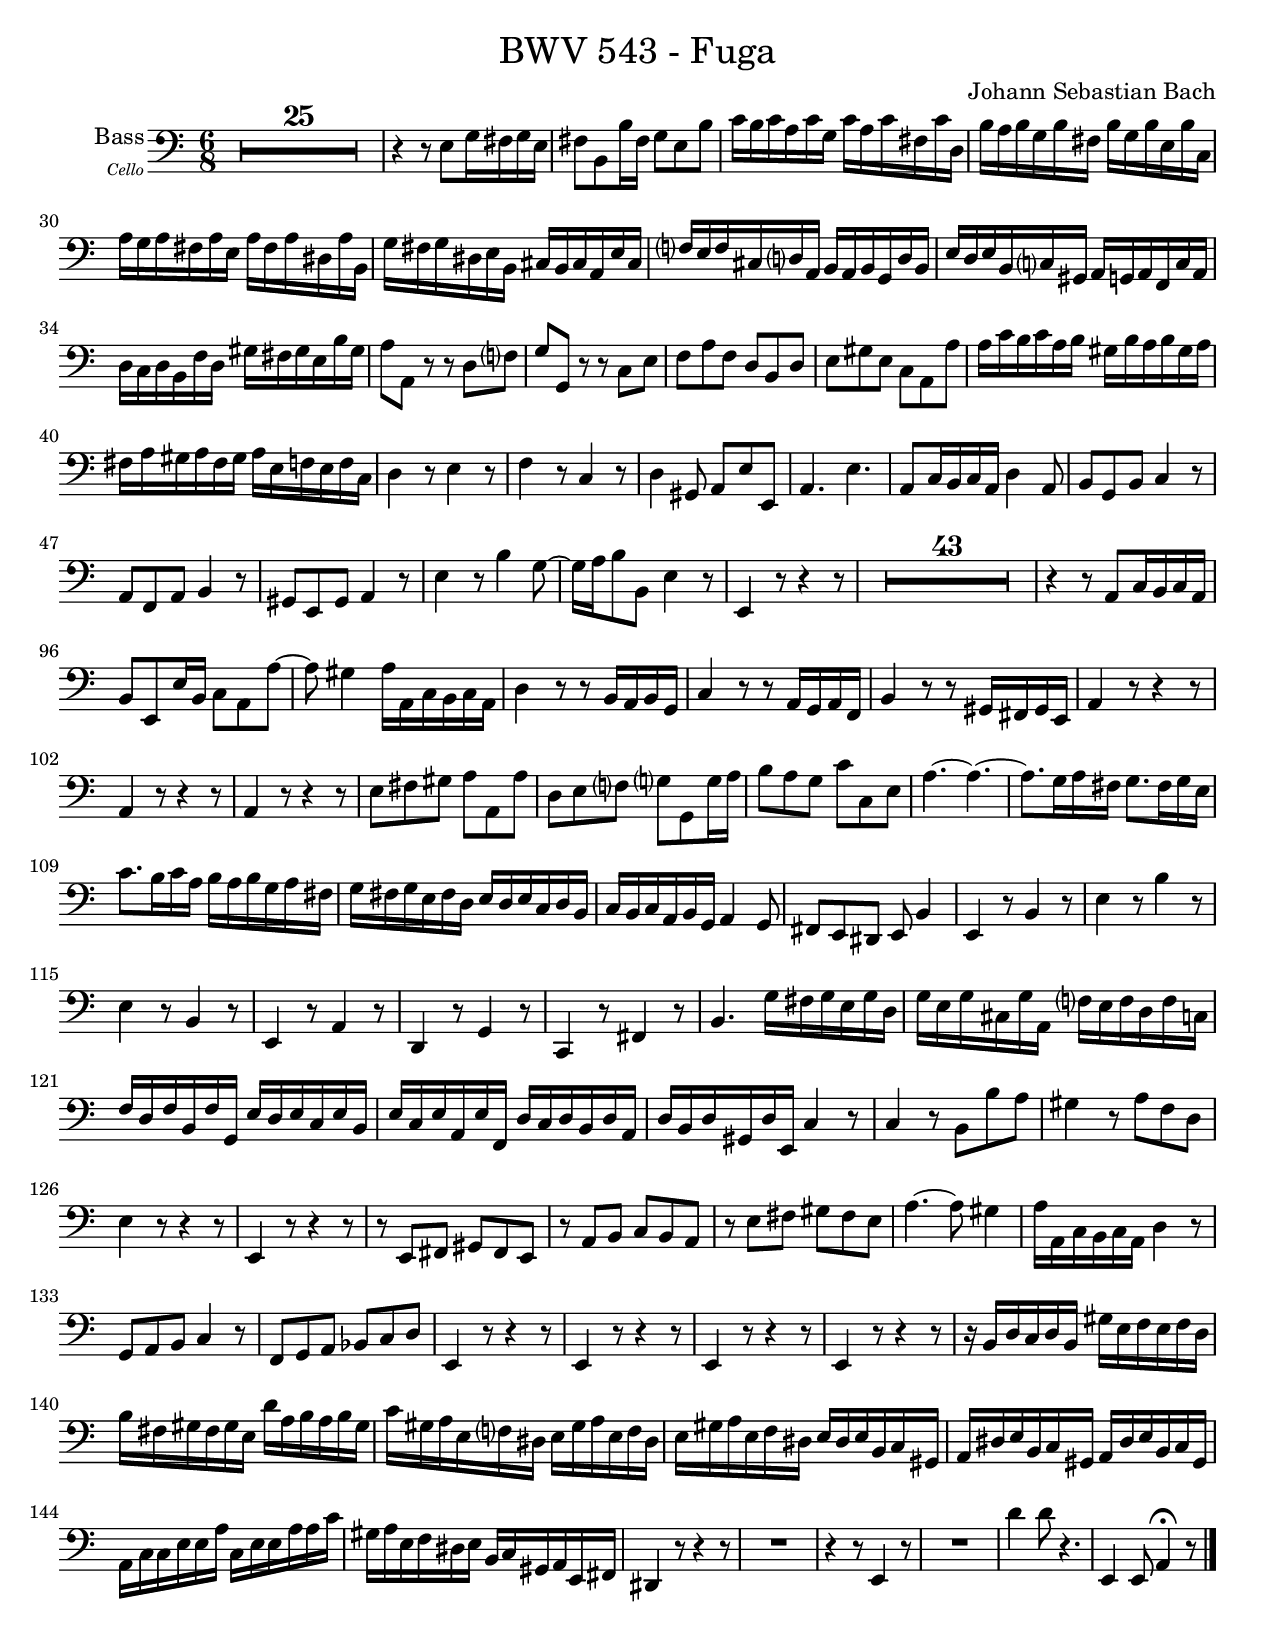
\version "2.22.2"

\include "0_globals.ly"
bass = \relative c { 
  \transposition c
  R1*6/8*25 | % 1 - 25
  r4 r8 e8 g16 fis g e | % 26
  fis8 b, b'16 fis g8 e b' | % 27
  c16 b c a c g c a c fis, c' d, | % 28
  b' a b g b fis b g b e, b' c,  | % 29
  a' g a fis a e a fis a dis, a' b, | % 30
  g' fis g dis e b cis b cis a e' cis | % 31
  f e f cis d a b a b g d' b  | % 32
  e d e b c gis a g a f c' a  | % 33
  d c d b f' d gis fis gis e b' gis | % 34
  a8 a, r r d f  | % 35
  g g, r r c e | % 36
  f a f d b d | % 37
  e gis e c a a' | % 38
  a16 c b c a b gis b a b gis a | % 39
  fis a gis a fis gis a e f e f c | % 40 
  d4 r8 e4 r8 | % 41 
  f4 r8 c4 r8 | % 42 
  d4 gis,8 a e' e, | % 43 
  a4. e' | % 44 
  a,8 c16 b c a d4 a8 | % 45 
  b g b c4 r8 | % 46 
  a f a b4 r8 | % 47 
  gis e gis a4 r8 | % 48 
  e'4 r8 b'4 g8~ | % 49 
  g16 a b8 b, e4 r8 | % 50
  e,4 r8 r4 r8 | % 51
  R1*6/8*43 | % 52 - 94
  r4 r8 a c16 b c a | % 9 
  b8 e, e'16 b c8 a a'~ | % 9
  a gis4 a16 a, c b c a | % 9
  d4 r8 r b16 a b g | % 9
  c4 r8 r a16 g a f | % 9
  b4 r8 r gis16 fis gis e | % 100 
  \repeat unfold 3 { a4 r8 r4 r8 | }  | % 101 - 103
  e' fis gis a a, a' | % 104 
  d, e f g g, g'16 a | % 105
  b8 a g c c, e | % 106 
  a4.~ a~ | % 107 
  a8. g16 a fis g8. fis16 g e | % 108
  c'8. b16 c a b a b g a fis | % 109
  g fis g e fis d e d e c d b | % 110
  c b c a b g a4 g8 | % 111
  fis e dis e b'4 | % 112
  e, r8 b'4 r8 | % 113
  e4 r8 b'4 r8 | % 114
  e,4 r8 b4 r8 | % 115
  e,4 r8 a4 r8 | % 116
  d,4 r8 g4 r8 | % 117
  c,4 r8 fis4 r8 | % 118
  b4. g'16 fis g e g d 
  g e g cis, g' a, f' e f d f c
  f d f b, f' g, e' d e c e b 
  e c e a, e' f, d' c d b d a
  d b d gis, d' e, c'4 r8
  c4 r8 b8 b' a 
  gis4 r8 a f d 
  e4 r8 r4 r8
  e,4 r8 r4 r8
  r8 e fis gis fis e
  r a b c b a
  r e' fis gis fis e
  a4.~ a8 gis4
  a16 a, c b c a d4 r8
  g, a b c4 r8
  f, g a bes c d
  \repeat unfold 4 { e,4 r8 r4 r8 }
  r16 b' d c d b gis' e f e f d
  b' fis gis fis gis e d' a b a b gis
  c gis a e f dis e gis a e f dis
  e gis a e f dis e dis e b c gis
  a dis e b c gis a dis e b c gis 
  a c c e e a c, e e a a c
  gis a e f dis e b c gis a e fis 
  dis4 r8 r4 r8
  R1*6/8
  r4 r8 e4 r8
  R1*6/8
  d''4 d8 r4. |
  e,,4 e8 a4\fermata r8 \bar "|."
}


\new Staff = "bass" \with {
  \staffGlobals
    instrumentName = \markup \right-column {
        Bass
        \teeny \italic
        "Cello"
    } 
    midiInstrument = "synth bass 2"
} {
  \musicGlobals
  \clef bass \bass
}

\paper {
  page-count = #1
}
